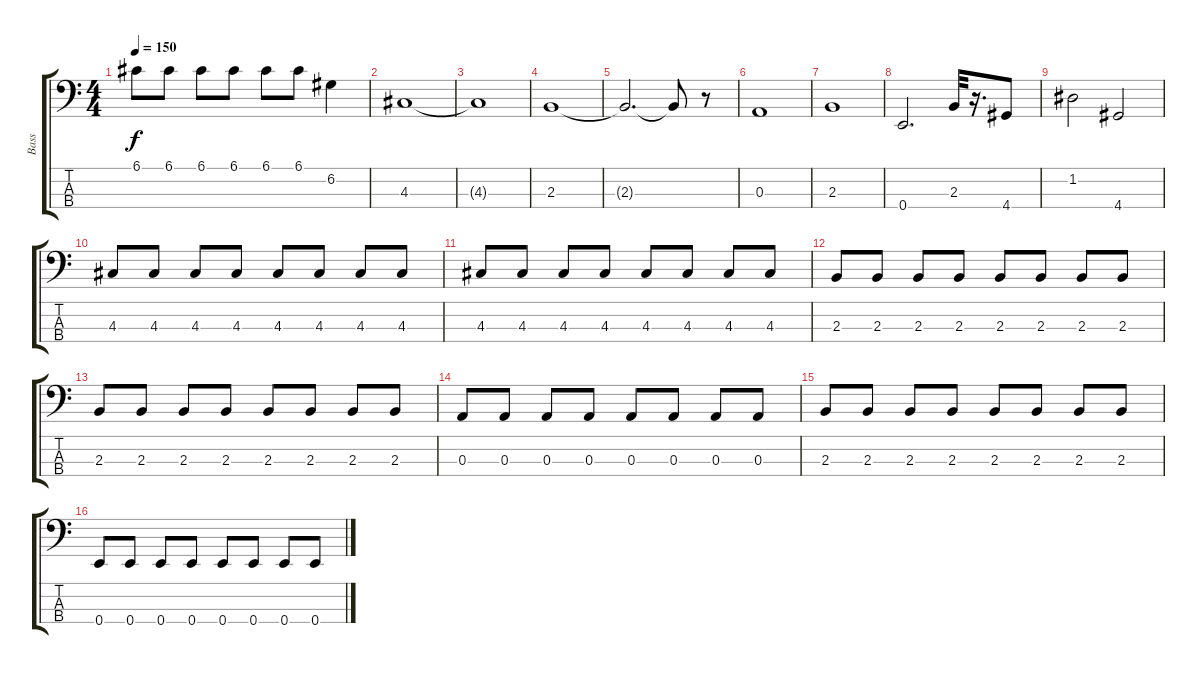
\track ("Bass" "Bass") {instrument electricbassfinger}
\staff {score tabs}
\tuning (G2 D2 A1 E1) {hide}
\ts (4 4)
\tempo 150
\clef f4
\ks c
6.1.8{dy f} 6.1.8 6.1.8 6.1.8 6.1.8 6.1.8 6.2.4 |
4.3.1 |
4.3{t}.1 |
2.3.1 |
2.3{t}.2{d} 2.3{t}.8 r.8 |
0.3.1 |
2.3.1 |
0.4.2{d} 2.3.32 r.16{d} 4.4.8 |
1.2.2 4.4.2 |
4.3.8 4.3.8 4.3.8 4.3.8 4.3.8 4.3.8 4.3.8 4.3.8 |
4.3.8 4.3.8 4.3.8 4.3.8 4.3.8 4.3.8 4.3.8 4.3.8 |
2.3.8 2.3.8 2.3.8 2.3.8 2.3.8 2.3.8 2.3.8 2.3.8 |
2.3.8 2.3.8 2.3.8 2.3.8 2.3.8 2.3.8 2.3.8 2.3.8 |
0.3.8 0.3.8 0.3.8 0.3.8 0.3.8 0.3.8 0.3.8 0.3.8 |
2.3.8 2.3.8 2.3.8 2.3.8 2.3.8 2.3.8 2.3.8 2.3.8 |
0.4.8 0.4.8 0.4.8 0.4.8 0.4.8 0.4.8 0.4.8 0.4.8
